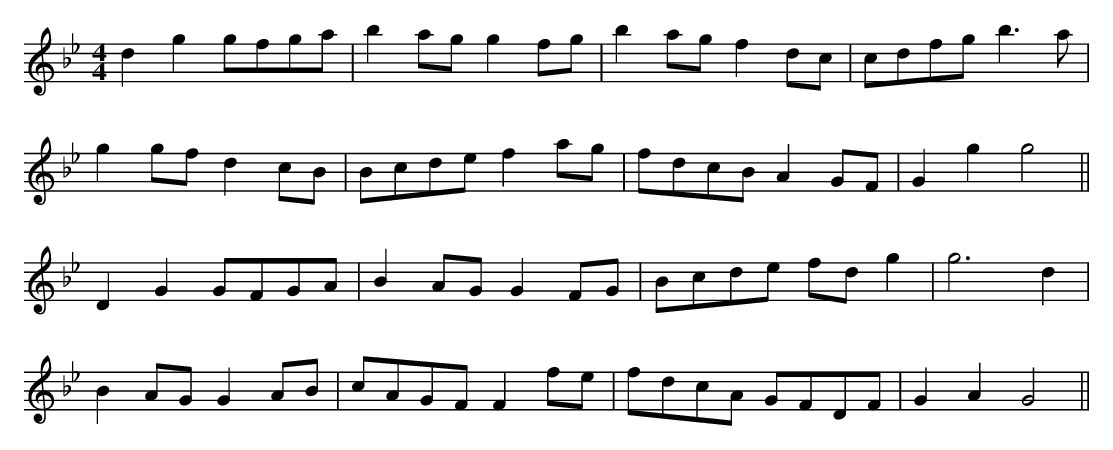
X:1
M:4/4
K:Gmin
d2 g2 gfga|b2 ag g2 fg|b2 ag f2 dc|cdfg b3 a|
g2 gf d2 cB|Bcde f2 ag|fdcB A2 GF|G2 g2 g4||
D2 G2 GFGA|B2 AG G2 FG|Bcde fd g2|g6 d2|
B2 AG G2 AB|cAGF F2 fe|fdcA GFDF|G2 A2 G4||
